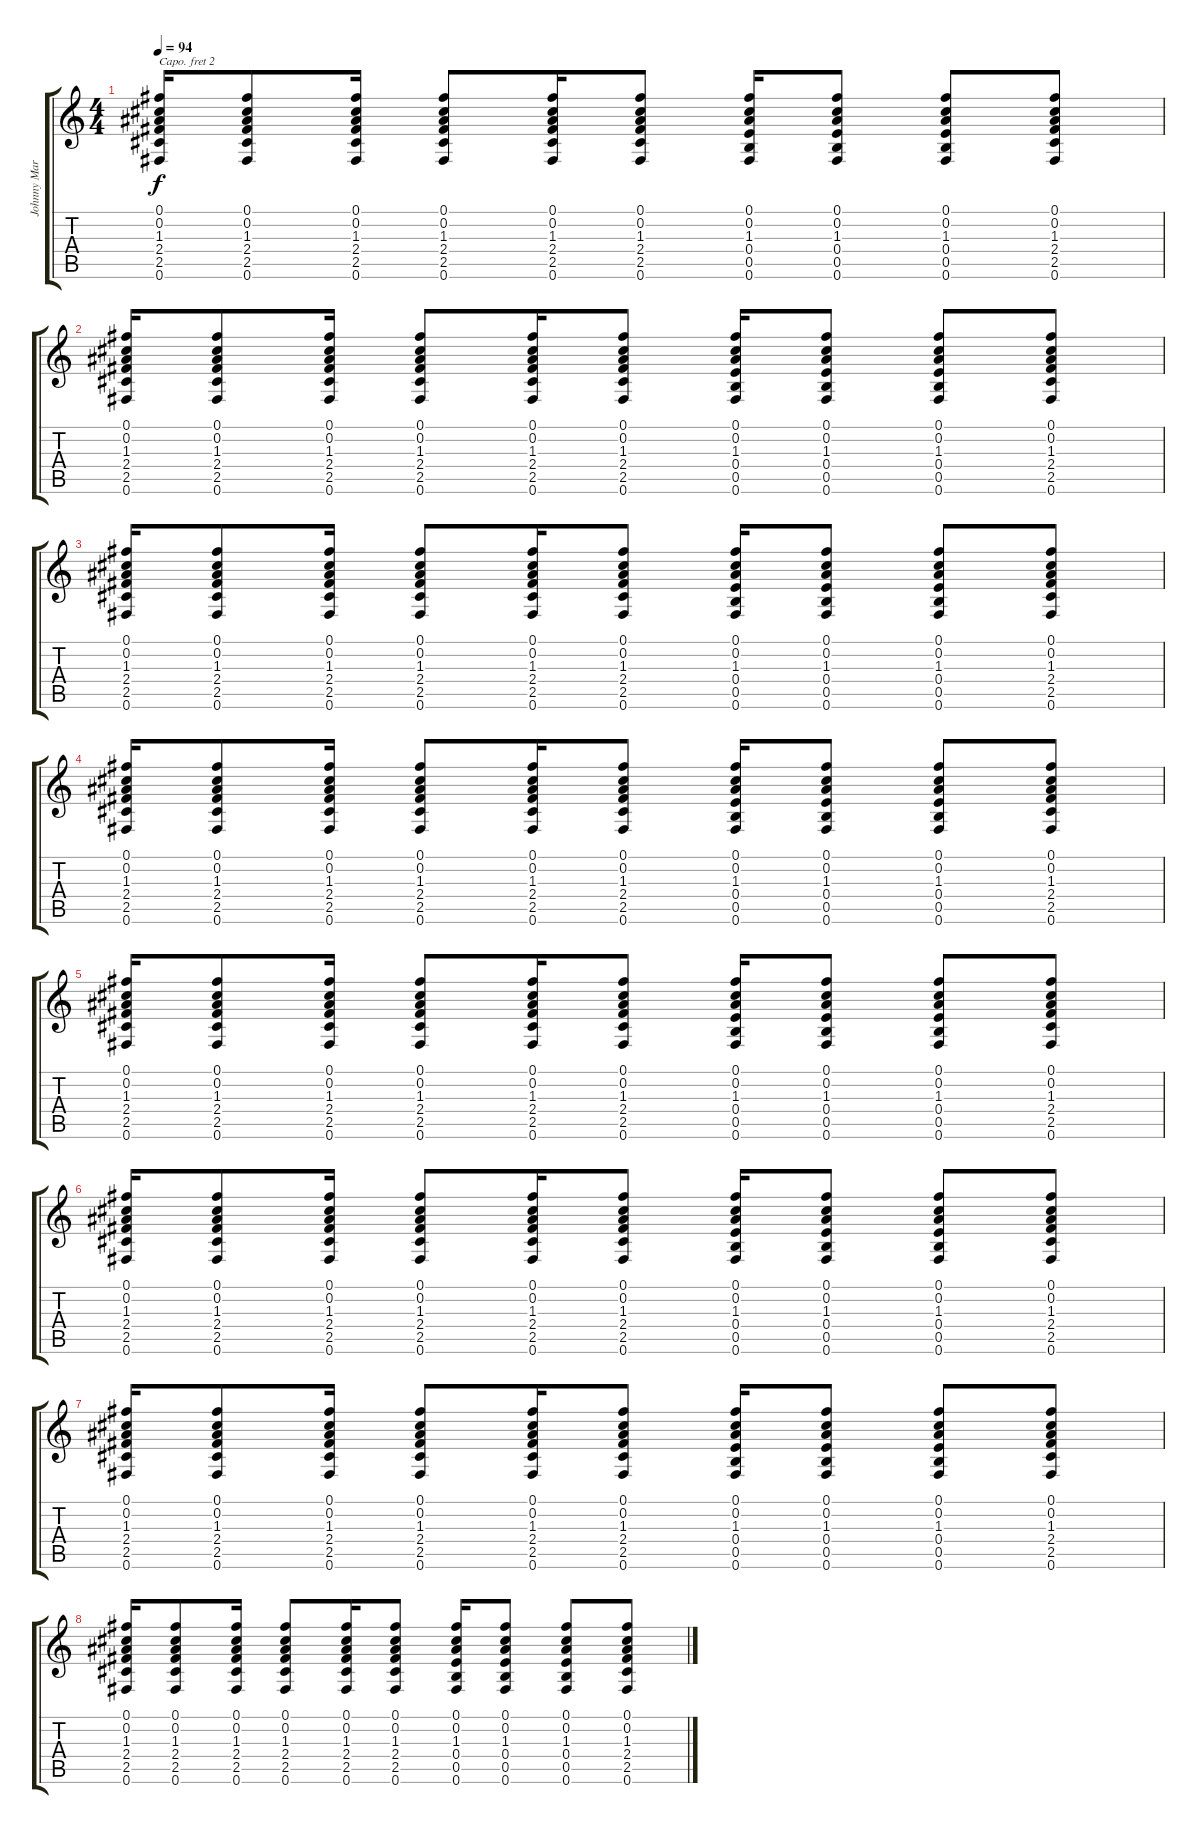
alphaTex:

\track ("Johnny Marr (Rhythm)" "Johnny Mar") {instrument electricguitarjazz}
\staff {score tabs}
\capo 2
\tuning (E4 B3 G3 D3 A2 E2) {hide}
\ts (4 4)
\tempo 94
\clef g2
\ks c
(0.1 0.2 1.3 2.4 2.5 0.6).16{dy f} (0.1 0.2 1.3 2.4 2.5 0.6).8 (0.1 0.2 1.3 2.4 2.5 0.6).16 (0.1 0.2 1.3 2.4 2.5 0.6).8 (0.1 0.2 1.3 2.4 2.5 0.6).16 (0.1 0.2 1.3 2.4 2.5 0.6).8 (0.1 0.2 1.3 0.4 0.5 0.6).16 (0.1 0.2 1.3 0.4 0.5 0.6).8 (0.1 0.2 1.3 0.4 0.5 0.6).8 (0.1 0.2 1.3 2.4 2.5 0.6).8 |
(0.1 0.2 1.3 2.4 2.5 0.6).16 (0.1 0.2 1.3 2.4 2.5 0.6).8 (0.1 0.2 1.3 2.4 2.5 0.6).16 (0.1 0.2 1.3 2.4 2.5 0.6).8 (0.1 0.2 1.3 2.4 2.5 0.6).16 (0.1 0.2 1.3 2.4 2.5 0.6).8 (0.1 0.2 1.3 0.4 0.5 0.6).16 (0.1 0.2 1.3 0.4 0.5 0.6).8 (0.1 0.2 1.3 0.4 0.5 0.6).8 (0.1 0.2 1.3 2.4 2.5 0.6).8 |
(0.1 0.2 1.3 2.4 2.5 0.6).16 (0.1 0.2 1.3 2.4 2.5 0.6).8 (0.1 0.2 1.3 2.4 2.5 0.6).16 (0.1 0.2 1.3 2.4 2.5 0.6).8 (0.1 0.2 1.3 2.4 2.5 0.6).16 (0.1 0.2 1.3 2.4 2.5 0.6).8 (0.1 0.2 1.3 0.4 0.5 0.6).16 (0.1 0.2 1.3 0.4 0.5 0.6).8 (0.1 0.2 1.3 0.4 0.5 0.6).8 (0.1 0.2 1.3 2.4 2.5 0.6).8 |
(0.1 0.2 1.3 2.4 2.5 0.6).16 (0.1 0.2 1.3 2.4 2.5 0.6).8 (0.1 0.2 1.3 2.4 2.5 0.6).16 (0.1 0.2 1.3 2.4 2.5 0.6).8 (0.1 0.2 1.3 2.4 2.5 0.6).16 (0.1 0.2 1.3 2.4 2.5 0.6).8 (0.1 0.2 1.3 0.4 0.5 0.6).16 (0.1 0.2 1.3 0.4 0.5 0.6).8 (0.1 0.2 1.3 0.4 0.5 0.6).8 (0.1 0.2 1.3 2.4 2.5 0.6).8 |
(0.1 0.2 1.3 2.4 2.5 0.6).16 (0.1 0.2 1.3 2.4 2.5 0.6).8 (0.1 0.2 1.3 2.4 2.5 0.6).16 (0.1 0.2 1.3 2.4 2.5 0.6).8 (0.1 0.2 1.3 2.4 2.5 0.6).16 (0.1 0.2 1.3 2.4 2.5 0.6).8 (0.1 0.2 1.3 0.4 0.5 0.6).16 (0.1 0.2 1.3 0.4 0.5 0.6).8 (0.1 0.2 1.3 0.4 0.5 0.6).8 (0.1 0.2 1.3 2.4 2.5 0.6).8 |
(0.1 0.2 1.3 2.4 2.5 0.6).16 (0.1 0.2 1.3 2.4 2.5 0.6).8 (0.1 0.2 1.3 2.4 2.5 0.6).16 (0.1 0.2 1.3 2.4 2.5 0.6).8 (0.1 0.2 1.3 2.4 2.5 0.6).16 (0.1 0.2 1.3 2.4 2.5 0.6).8 (0.1 0.2 1.3 0.4 0.5 0.6).16 (0.1 0.2 1.3 0.4 0.5 0.6).8 (0.1 0.2 1.3 0.4 0.5 0.6).8 (0.1 0.2 1.3 2.4 2.5 0.6).8 |
(0.1 0.2 1.3 2.4 2.5 0.6).16 (0.1 0.2 1.3 2.4 2.5 0.6).8 (0.1 0.2 1.3 2.4 2.5 0.6).16 (0.1 0.2 1.3 2.4 2.5 0.6).8 (0.1 0.2 1.3 2.4 2.5 0.6).16 (0.1 0.2 1.3 2.4 2.5 0.6).8 (0.1 0.2 1.3 0.4 0.5 0.6).16 (0.1 0.2 1.3 0.4 0.5 0.6).8 (0.1 0.2 1.3 0.4 0.5 0.6).8 (0.1 0.2 1.3 2.4 2.5 0.6).8 |
(0.1 0.2 1.3 2.4 2.5 0.6).16 (0.1 0.2 1.3 2.4 2.5 0.6).8 (0.1 0.2 1.3 2.4 2.5 0.6).16 (0.1 0.2 1.3 2.4 2.5 0.6).8 (0.1 0.2 1.3 2.4 2.5 0.6).16 (0.1 0.2 1.3 2.4 2.5 0.6).8 (0.1 0.2 1.3 0.4 0.5 0.6).16 (0.1 0.2 1.3 0.4 0.5 0.6).8 (0.1 0.2 1.3 0.4 0.5 0.6).8 (0.1 0.2 1.3 2.4 2.5 0.6).8
